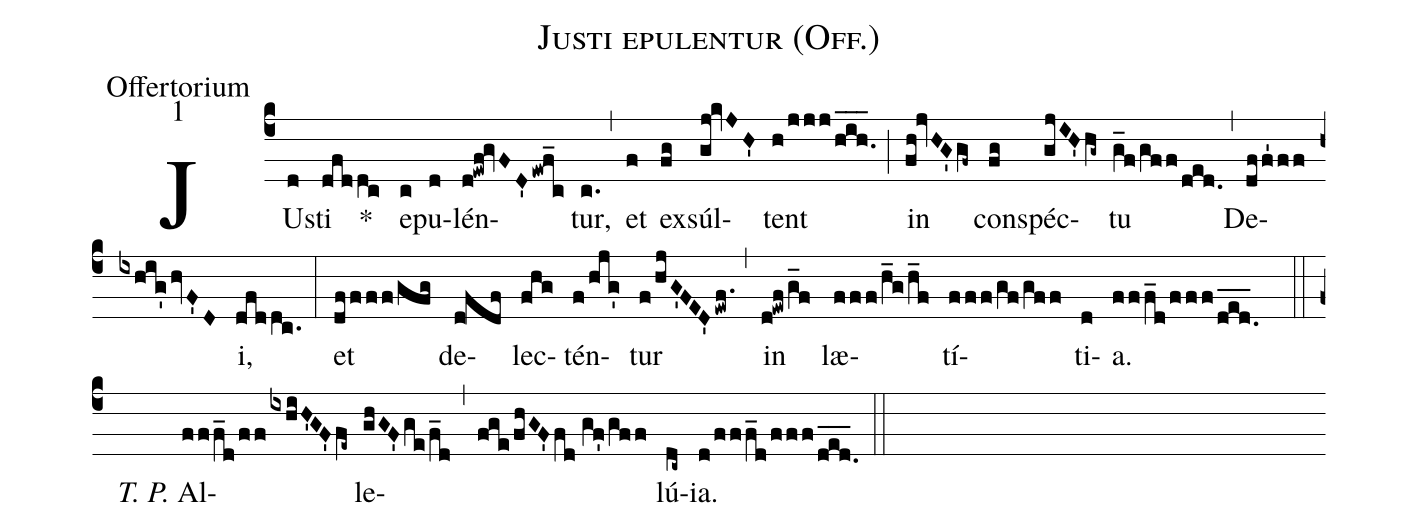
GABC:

name: Justi epulentur (Off.);
office-part: Offertorium;
mode: 1;
%%
(c4) JUs(d)ti(dfddc) *()
e(c)pu(d)lén(d!ewf!gvFD'ewf_c)tur,(c.) (,) et(f) ex(fg)súl(gj!kvJH')tent(h/jjj/h_i_h._) (;) in(fh!jvHG'gf~) con(fg)spéc(gjIH'hg~)tu(g_f/gff/ded.) (,) De(dff'1ffixhig'hvF'D)i,(dfddc.) (:)
et(dffff/gfg) de(d!fdf)lec(fhg)tén(f/hjg')tur(f/hjG'FED'ewf.) (,) in(d!ewf/g_f) læ(fff/h_g/h_f)tí(fff/gf/gff)ti(d)a.(fff_d/fff/d_e_d._) (::)
~~~<i>T. P.</i> Al(fff_d/ffixhiH'GF'fe~)le(ghGF'ge/f_d)(,)(fge/fhGF'fd//gf'/gff)lú(dc~)ia.(d/fff_d/fff/d_e_d._) (::)
